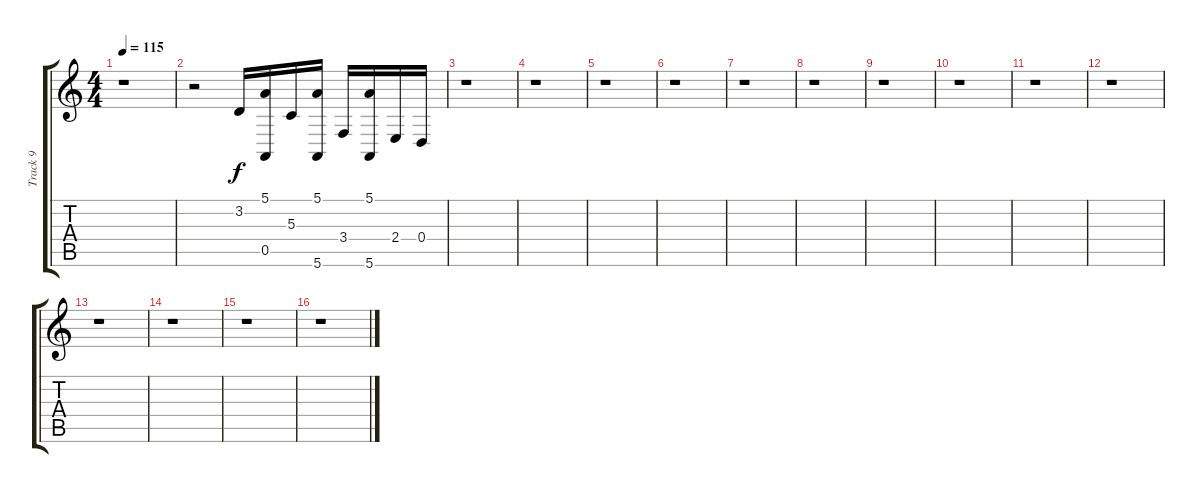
\track ("Track 9" "Track 9") {instrument sopranosax}
\staff {score tabs}
\tuning (E4 B3 G3 D3 A2 E2) {hide}
\ts (4 4)
\tempo 115
\clef g2
\ks c
r.1{dy f} |
r.2 3.2.16 (5.1 0.5).16 5.3.16 (5.1 5.6).16 3.4.16 (5.1 5.6).16 2.4.16 0.4.16 |
r.1 |
r.1 |
r.1 |
r.1 |
r.1 |
r.1 |
r.1 |
r.1 |
r.1 |
r.1 |
r.1 |
r.1 |
r.1 |
r.1
